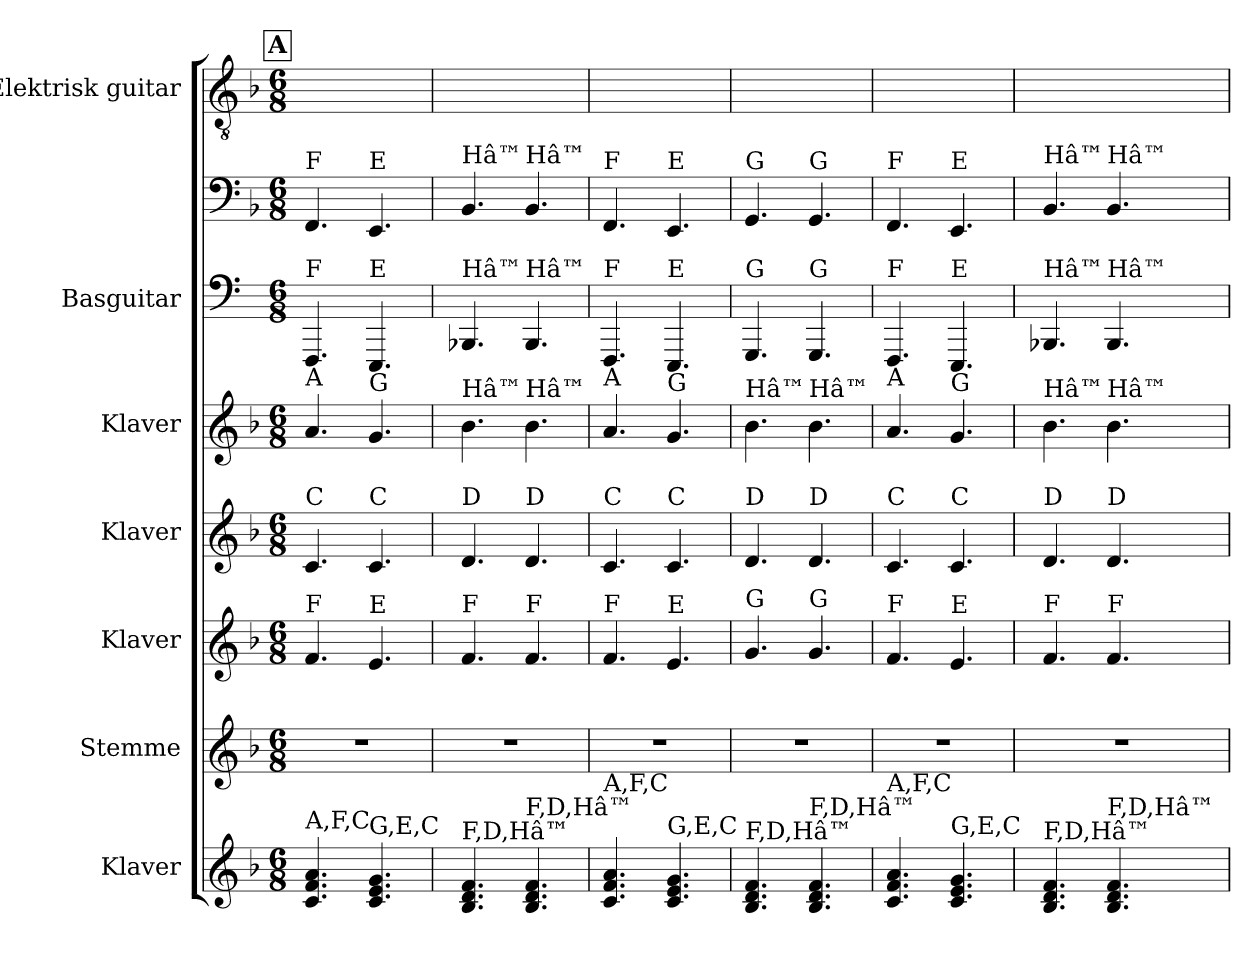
**kern	**kern	**kern	**kern	**kern	**kern	**kern	**kern
*part7	*part6	*part5	*part4	*part3	*part2	*part2	*part1
*staff8	*staff7	*staff6	*staff5	*staff4	*staff3	*staff2	*staff1
*I"Klaver	*I"Stemme	*I"Klaver	*I"Klaver	*I"Klaver	*I"Basguitar	*	*I"Elektrisk guitar
*I'Klav.	*	*I'Klav.	*I'Klav.	*I'Klav.	*I'B. guit.	*	*I'El-guit.
*	*	*	*	*	*stria4	*	*
*clefG2	*clefG2	*clefG2	*clefG2	*clefG2	*	*clefF4	*clefGv2
*	*	*	*	*	*ITrd7c12	*ITrd7c12	*
*k[b-]	*k[b-]	*k[b-]	*k[b-]	*k[b-]	*	*k[b-]	*k[b-]
*M6/8	*M6/8	*M6/8	*M6/8	*M6/8	*M6/8	*M6/8	*M6/8
!!LO:REH:place=s1:a:B:fs=14:t=A
=1	=1	=1	=1	=1	=1	=1	=1
!	!	!	!	!	!	!LO:TX:a:t=F	!
!	!	!	!	!	!LO:TX:a:t=F	!	!
!	!	!	!	!LO:TX:a:t=A	!	!	!
!	!	!	!LO:TX:a:t=C	!	!	!	!
!	!	!LO:TX:a:t=F	!	!	!	!	!
!LO:TX:a:t=A,F,C	!	!	!	!	!	!	!
4.c/ 4.f/ 4.a/	2.r	4.f/	4.c/	4.a/	4.FFFF	4.FFF/	4.F/yy
!	!	!	!	!	!	!LO:TX:a:t=E	!
!	!	!	!	!	!LO:TX:a:t=E	!	!
!	!	!	!	!LO:TX:a:t=G	!	!	!
!	!	!	!LO:TX:a:t=C	!	!	!	!
!	!	!LO:TX:a:t=E	!	!	!	!	!
!LO:TX:a:t=G,E,C	!	!	!	!	!	!	!
4.c/ 4.e/ 4.g/	.	4.e/	4.c/	4.g/	4.EEEE	4.EEE/	4.E/yy
=2	=2	=2	=2	=2	=2	=2	=2
!	!	!	!	!	!	!LO:TX:a:t=Hâ™­	!
!	!	!	!	!	!LO:TX:a:t=Hâ™­	!	!
!	!	!	!	!LO:TX:a:t=Hâ™­	!	!	!
!	!	!	!LO:TX:a:t=D	!	!	!	!
!	!	!LO:TX:a:t=F	!	!	!	!	!
!LO:TX:a:t=F,D,Hâ™­	!	!	!	!	!	!	!
4.B-/ 4.d/ 4.f/	2.r	4.f/	4.d/	4.b-\	4.BBBB-	4.BBB-/	4.B-\yy
!	!	!	!	!	!	!LO:TX:a:t=Hâ™­	!
!	!	!	!	!	!LO:TX:a:t=Hâ™­	!	!
!	!	!	!	!LO:TX:a:t=Hâ™­	!	!	!
!	!	!	!LO:TX:a:t=D	!	!	!	!
!	!	!LO:TX:a:t=F	!	!	!	!	!
!LO:TX:a:t=F,D,Hâ™­	!	!	!	!	!	!	!
4.B-/ 4.d/ 4.f/	.	4.f/	4.d/	4.b-\	4.BBBB-	4.BBB-/	4.B-\yy
=3	=3	=3	=3	=3	=3	=3	=3
!	!	!	!	!	!	!LO:TX:a:t=F	!
!	!	!	!	!	!LO:TX:a:t=F	!	!
!	!	!	!	!LO:TX:a:t=A	!	!	!
!	!	!	!LO:TX:a:t=C	!	!	!	!
!	!	!LO:TX:a:t=F	!	!	!	!	!
!LO:TX:a:t=A,F,C	!	!	!	!	!	!	!
4.c/ 4.f/ 4.a/	2.r	4.f/	4.c/	4.a/	4.FFFF	4.FFF/	4.F/yy
!	!	!	!	!	!	!LO:TX:a:t=E	!
!	!	!	!	!	!LO:TX:a:t=E	!	!
!	!	!	!	!LO:TX:a:t=G	!	!	!
!	!	!	!LO:TX:a:t=C	!	!	!	!
!	!	!LO:TX:a:t=E	!	!	!	!	!
!LO:TX:a:t=G,E,C	!	!	!	!	!	!	!
4.c/ 4.e/ 4.g/	.	4.e/	4.c/	4.g/	4.EEEE	4.EEE/	4.E/yy
=4	=4	=4	=4	=4	=4	=4	=4
!	!	!	!	!	!	!LO:TX:a:t=G	!
!	!	!	!	!	!LO:TX:a:t=G	!	!
!	!	!	!	!LO:TX:a:t=Hâ™­	!	!	!
!	!	!	!LO:TX:a:t=D	!	!	!	!
!	!	!LO:TX:a:t=G	!	!	!	!	!
!LO:TX:a:t=F,D,Hâ™­	!	!	!	!	!	!	!
4.B-/ 4.d/ 4.f/	2.r	4.g/	4.d/	4.b-\	4.GGGG	4.GGG/	4.G/yy
!	!	!	!	!	!	!LO:TX:a:t=G	!
!	!	!	!	!	!LO:TX:a:t=G	!	!
!	!	!	!	!LO:TX:a:t=Hâ™­	!	!	!
!	!	!	!LO:TX:a:t=D	!	!	!	!
!	!	!LO:TX:a:t=G	!	!	!	!	!
!LO:TX:a:t=F,D,Hâ™­	!	!	!	!	!	!	!
4.B-/ 4.d/ 4.f/	.	4.g/	4.d/	4.b-\	4.GGGG	4.GGG/	4.G/yy
=5	=5	=5	=5	=5	=5	=5	=5
!	!	!	!	!	!	!LO:TX:a:t=F	!
!	!	!	!	!	!LO:TX:a:t=F	!	!
!	!	!	!	!LO:TX:a:t=A	!	!	!
!	!	!	!LO:TX:a:t=C	!	!	!	!
!	!	!LO:TX:a:t=F	!	!	!	!	!
!LO:TX:a:t=A,F,C	!	!	!	!	!	!	!
4.c/ 4.f/ 4.a/	2.r	4.f/	4.c/	4.a/	4.FFFF	4.FFF/	4.F/yy
!	!	!	!	!	!	!LO:TX:a:t=E	!
!	!	!	!	!	!LO:TX:a:t=E	!	!
!	!	!	!	!LO:TX:a:t=G	!	!	!
!	!	!	!LO:TX:a:t=C	!	!	!	!
!	!	!LO:TX:a:t=E	!	!	!	!	!
!LO:TX:a:t=G,E,C	!	!	!	!	!	!	!
4.c/ 4.e/ 4.g/	.	4.e/	4.c/	4.g/	4.EEEE	4.EEE/	4.E/yy
=6	=6	=6	=6	=6	=6	=6	=6
!	!	!	!	!	!	!LO:TX:a:t=Hâ™­	!
!	!	!	!	!	!LO:TX:a:t=Hâ™­	!	!
!	!	!	!	!LO:TX:a:t=Hâ™­	!	!	!
!	!	!	!LO:TX:a:t=D	!	!	!	!
!	!	!LO:TX:a:t=F	!	!	!	!	!
!LO:TX:a:t=F,D,Hâ™­	!	!	!	!	!	!	!
4.B-/ 4.d/ 4.f/	2.r	4.f/	4.d/	4.b-\	4.BBBB-	4.BBB-/	4.B-\yy
!	!	!	!	!	!	!LO:TX:a:t=Hâ™­	!
!	!	!	!	!	!LO:TX:a:t=Hâ™­	!	!
!	!	!	!	!LO:TX:a:t=Hâ™­	!	!	!
!	!	!	!LO:TX:a:t=D	!	!	!	!
!	!	!LO:TX:a:t=F	!	!	!	!	!
!LO:TX:a:t=F,D,Hâ™­	!	!	!	!	!	!	!
4.B-/ 4.d/ 4.f/	.	4.f/	4.d/	4.b-\	4.BBBB-	4.BBB-/	4.B-\yy
=	=	=	=	=	=	=	=
*-	*-	*-	*-	*-	*-	*-	*-
